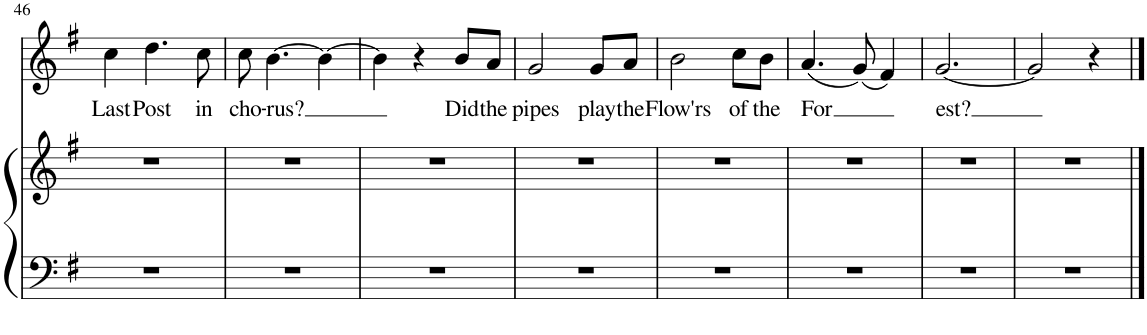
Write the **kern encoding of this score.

**kern	**kern	**kern	**text
*part2	*part2	*part1	*part1
*staff3	*staff2	*staff1	*staff1
*I"Piano	*	*I"Voice	*
*I'Pno	*	*	*
!!LO:PB:g=z
*clefF4	*clefG2	*clefG2	*
*k[f#]	*k[f#]	*k[f#]	*
*M3/4	*M3/4	*M3/4	*
=46	=46	=46	=46
!	!	!	!LO:LY:b
2.r	2.r	4cc\	Last
!	!	!	!LO:LY:b
.	.	4.dd\	Post
!	!	!	!LO:LY:b
.	.	8cc\	in
=47	=47	=47	=47
!	!	!	!LO:LY:b
2.r	2.r	8cc\	cho-
!	!	!	!LO:LY:b
.	.	[4.b\	-rus?
.	.	4b\_	.
=48	=48	=48	=48
2.r	2.r	4b\]	.
.	.	4r	.
!	!	!	!LO:LY:b
.	.	8b/L	Did
!	!	!	!LO:LY:b
.	.	8a/J	the
=49	=49	=49	=49
!	!	!	!LO:LY:b
2.r	2.r	2g/	pipes
!	!	!	!LO:LY:b
.	.	8g/L	play
!	!	!	!LO:LY:b
.	.	8a/J	the
=50	=50	=50	=50
!	!	!	!LO:LY:b
2.r	2.r	2b\	Flow'rs
!	!	!	!LO:LY:b
.	.	8cc\L	of
!	!	!	!LO:LY:b
.	.	8b\J	the
=51	=51	=51	=51
!	!	!	!LO:LY:b
2.r	2.r	(4.a/	For
.	.	(8g/)	.
.	.	4f#/)	.
=52	=52	=52	=52
!	!	!	!LO:LY:b
2.r	2.r	[2.g/	est?
=53	=53	=53	=53
2.r	2.r	2g/]	.
.	.	4r	.
==	==	==	==
*-	*-	*-	*-
